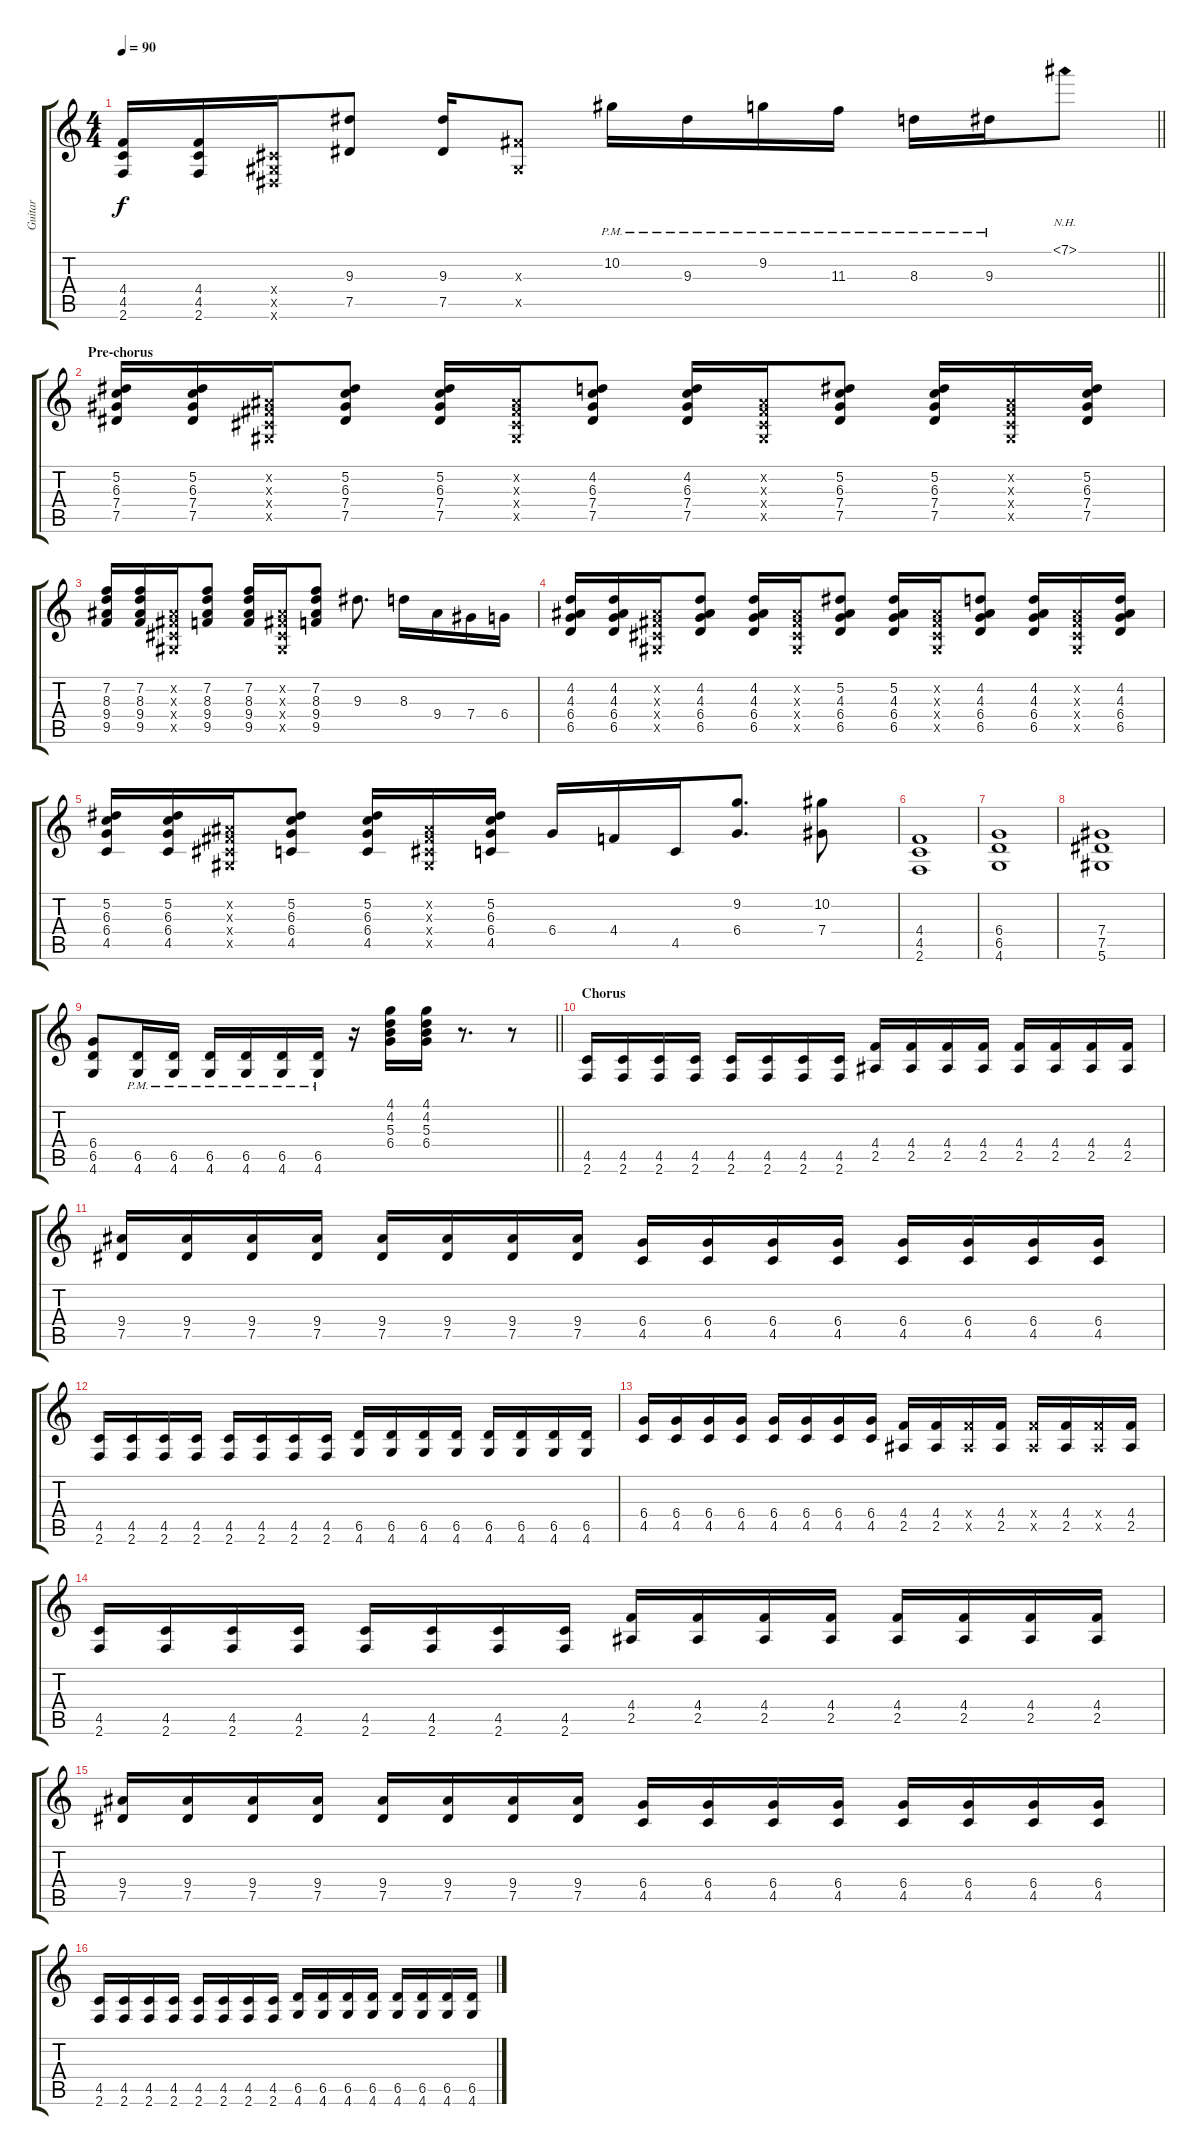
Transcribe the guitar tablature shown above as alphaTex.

\track ("Guitar" "Guitar") {solo instrument overdrivenguitar}
\staff {score tabs}
\tuning (Eb4 Bb3 Gb3 Db3 Ab2 Eb2) {hide}
\ts (4 4)
\tempo 90
\clef g2
\barLineRight lightlight
\ks c
(4.4 4.5 2.6).16{dy f} (4.4 4.5 2.6).16 (0.4{x} 0.5{x} 0.6{x}).16 (9.3 7.5).8 (9.3 7.5).16 (0.3{x} 0.5{x}).8 10.2{pm}.16 9.3{pm}.16 9.2{pm}.16 11.3{pm}.16 8.3{pm}.16 9.3{pm}.16 7.1{nh}.8 |
\section ("" "Pre-chorus")
(5.2 6.3 7.4 7.5).16 (5.2 6.3 7.4 7.5).16 (0.2{x} 0.3{x} 0.4{x} 0.5{x}).16 (5.2 6.3 7.4 7.5).8 (5.2 6.3 7.4 7.5).16 (0.2{x} 0.3{x} 0.4{x} 0.5{x}).16 (4.2 6.3 7.4 7.5).8 (4.2 6.3 7.4 7.5).16 (0.2{x} 0.3{x} 0.4{x} 0.5{x}).16 (5.2 6.3 7.4 7.5).8 (5.2 6.3 7.4 7.5).16 (0.2{x} 0.3{x} 0.4{x} 0.5{x}).16 (5.2 6.3 7.4 7.5).16 |
(7.2 8.3 9.4 9.5).16 (7.2 8.3 9.4 9.5).16 (0.2{x} 0.3{x} 0.4{x} 0.5{x}).16 (7.2 8.3 9.4 9.5).8 (7.2 8.3 9.4 9.5).16 (0.2{x} 0.3{x} 0.4{x} 0.5{x}).16 (7.2 8.3 9.4 9.5).8 9.3.8{d} 8.3.16 9.4.16 7.4.16 6.4.16 |
(4.2 4.3 6.4 6.5).16 (4.2 4.3 6.4 6.5).16 (0.2{x} 0.3{x} 0.4{x} 0.5{x}).16 (4.2 4.3 6.4 6.5).8 (4.2 4.3 6.4 6.5).16 (0.2{x} 0.3{x} 0.4{x} 0.5{x}).16 (5.2 4.3 6.4 6.5).8 (5.2 4.3 6.4 6.5).16 (0.2{x} 0.3{x} 0.4{x} 0.5{x}).16 (4.2 4.3 6.4 6.5).8 (4.2 4.3 6.4 6.5).16 (0.2{x} 0.3{x} 0.4{x} 0.5{x}).16 (4.2 4.3 6.4 6.5).16 |
(5.2 6.3 6.4 4.5).16 (5.2 6.3 6.4 4.5).16 (0.2{x} 0.3{x} 0.4{x} 0.5{x}).16 (5.2 6.3 6.4 4.5).8 (5.2 6.3 6.4 4.5).16 (0.2{x} 0.3{x} 0.4{x} 0.5{x}).16 (5.2 6.3 6.4 4.5).16 6.4.16 4.4.16 4.5.16 (9.2 6.4).8{d} (10.2 7.4).8 |
(4.4 4.5 2.6).1 |
(6.4 6.5 4.6).1 |
(7.4 7.5 5.6).1 |
\barLineRight lightlight
(6.4 6.5 4.6).8 (6.5{pm} 4.6{pm}).16 (6.5{pm} 4.6{pm}).16 (6.5{pm} 4.6{pm}).16 (6.5{pm} 4.6{pm}).16 (6.5{pm} 4.6{pm}).16 (6.5{pm} 4.6{pm}).16 r.16 (4.1 4.2 5.3 6.4).16 (4.1 4.2 5.3 6.4).16 r.8{d} r.8 |
\section ("" "Chorus")
(4.5 2.6).16 (4.5 2.6).16 (4.5 2.6).16 (4.5 2.6).16 (4.5 2.6).16 (4.5 2.6).16 (4.5 2.6).16 (4.5 2.6).16 (4.4 2.5).16 (4.4 2.5).16 (4.4 2.5).16 (4.4 2.5).16 (4.4 2.5).16 (4.4 2.5).16 (4.4 2.5).16 (4.4 2.5).16 |
(9.4 7.5).16 (9.4 7.5).16 (9.4 7.5).16 (9.4 7.5).16 (9.4 7.5).16 (9.4 7.5).16 (9.4 7.5).16 (9.4 7.5).16 (6.4 4.5).16 (6.4 4.5).16 (6.4 4.5).16 (6.4 4.5).16 (6.4 4.5).16 (6.4 4.5).16 (6.4 4.5).16 (6.4 4.5).16 |
(4.5 2.6).16 (4.5 2.6).16 (4.5 2.6).16 (4.5 2.6).16 (4.5 2.6).16 (4.5 2.6).16 (4.5 2.6).16 (4.5 2.6).16 (6.5 4.6).16 (6.5 4.6).16 (6.5 4.6).16 (6.5 4.6).16 (6.5 4.6).16 (6.5 4.6).16 (6.5 4.6).16 (6.5 4.6).16 |
(6.4 4.5).16 (6.4 4.5).16 (6.4 4.5).16 (6.4 4.5).16 (6.4 4.5).16 (6.4 4.5).16 (6.4 4.5).16 (6.4 4.5).16 (4.4 2.5).16 (4.4 2.5).16 (4.4{x} 2.5{x}).16 (4.4 2.5).16 (4.4{x} 2.5{x}).16 (4.4 2.5).16 (4.4{x} 2.5{x}).16 (4.4 2.5).16 |
(4.5 2.6).16 (4.5 2.6).16 (4.5 2.6).16 (4.5 2.6).16 (4.5 2.6).16 (4.5 2.6).16 (4.5 2.6).16 (4.5 2.6).16 (4.4 2.5).16 (4.4 2.5).16 (4.4 2.5).16 (4.4 2.5).16 (4.4 2.5).16 (4.4 2.5).16 (4.4 2.5).16 (4.4 2.5).16 |
(9.4 7.5).16 (9.4 7.5).16 (9.4 7.5).16 (9.4 7.5).16 (9.4 7.5).16 (9.4 7.5).16 (9.4 7.5).16 (9.4 7.5).16 (6.4 4.5).16 (6.4 4.5).16 (6.4 4.5).16 (6.4 4.5).16 (6.4 4.5).16 (6.4 4.5).16 (6.4 4.5).16 (6.4 4.5).16 |
(4.5 2.6).16 (4.5 2.6).16 (4.5 2.6).16 (4.5 2.6).16 (4.5 2.6).16 (4.5 2.6).16 (4.5 2.6).16 (4.5 2.6).16 (6.5 4.6).16 (6.5 4.6).16 (6.5 4.6).16 (6.5 4.6).16 (6.5 4.6).16 (6.5 4.6).16 (6.5 4.6).16 (6.5 4.6).16
